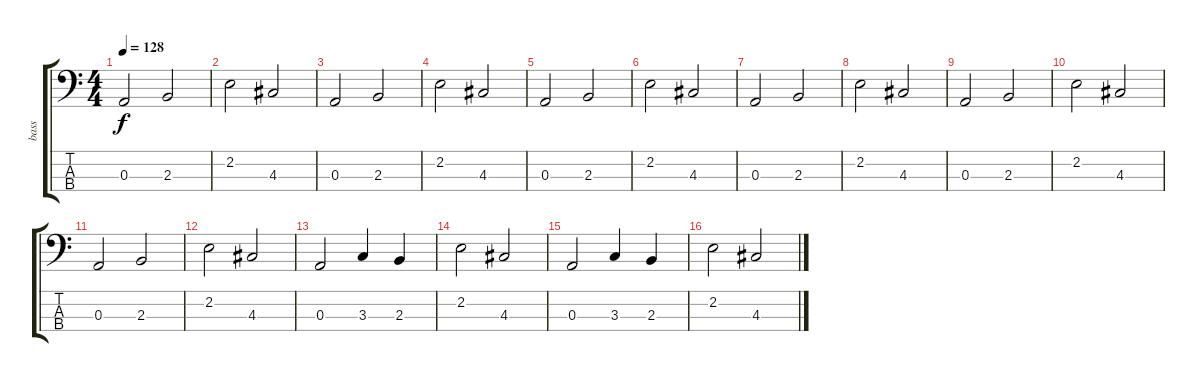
\track ("bass" "bass") {instrument electricbassfinger}
\staff {score tabs}
\tuning (G2 D2 A1 E1) {hide}
\ts (4 4)
\tempo 128
\clef f4
\ks c
0.3.2{dy f} 2.3.2 |
2.2.2 4.3.2 |
0.3.2 2.3.2 |
2.2.2 4.3.2 |
0.3.2 2.3.2 |
2.2.2 4.3.2 |
0.3.2 2.3.2 |
2.2.2 4.3.2 |
0.3.2 2.3.2 |
2.2.2 4.3.2 |
0.3.2 2.3.2 |
2.2.2 4.3.2 |
0.3.2 3.3.4 2.3.4 |
2.2.2 4.3.2 |
0.3.2 3.3.4 2.3.4 |
2.2.2 4.3.2
